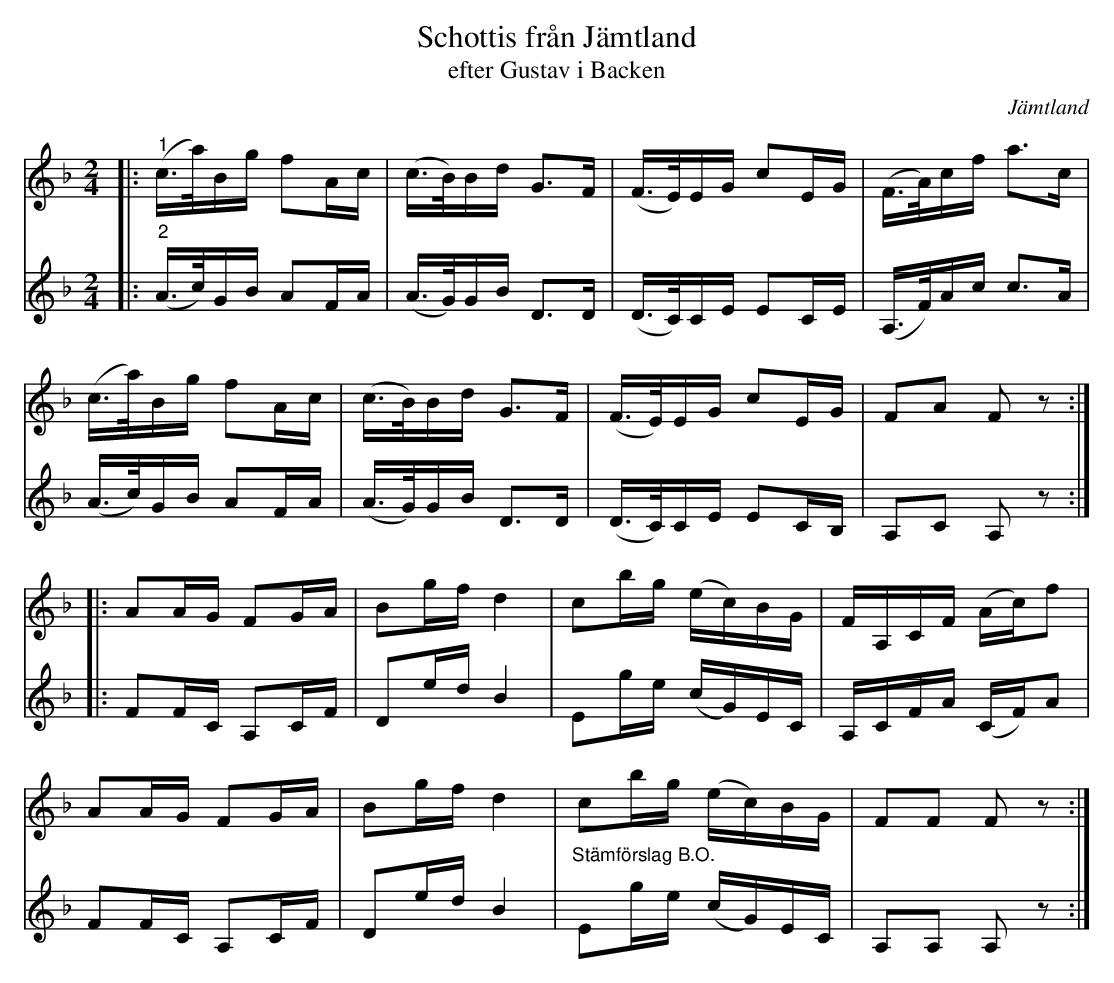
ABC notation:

X:1
T:Schottis från Jämtland
T:efter Gustav i Backen
O:Jämtland
L:1/16
M:2/4
K:F
V:1
|:"^1" (c>a)Bg f2Ac | (c>B)Bd G2>F2 | (F>E)EG c2EG | (F>A)cf a2>c2 |
(c>a)Bg f2Ac | (c>B)Bd G2>F2 | (F>E)EG c2EG | F2A2 F2 z2 ::
A2AG F2GA | B2gf d4 | c2bg (ec)BG | FA,CF (Ac)f2 |
A2AG F2GA | B2gf d4 | c2bg (ec)BG | F2F2 F2 z2 :|
V:2
|:"^2" (A>c)GB A2FA | (A>G)GB D2>D2 | (D>C)CE E2CE | (A,>F)Ac c2>A2 |
(A>c)GB A2FA | (A>G)GB D2>D2 | (D>C)CE E2CB, | A,2C2 A,2 z2 ::
F2FC A,2CF | D2ed B4 | E2ge (cG)EC | A,CFA (CF)A2 |
F2FC A,2CF | D2ed B4 | "^Stämförslag B.O." E2ge (cG)EC | A,2A,2 A,2 z2 :|
